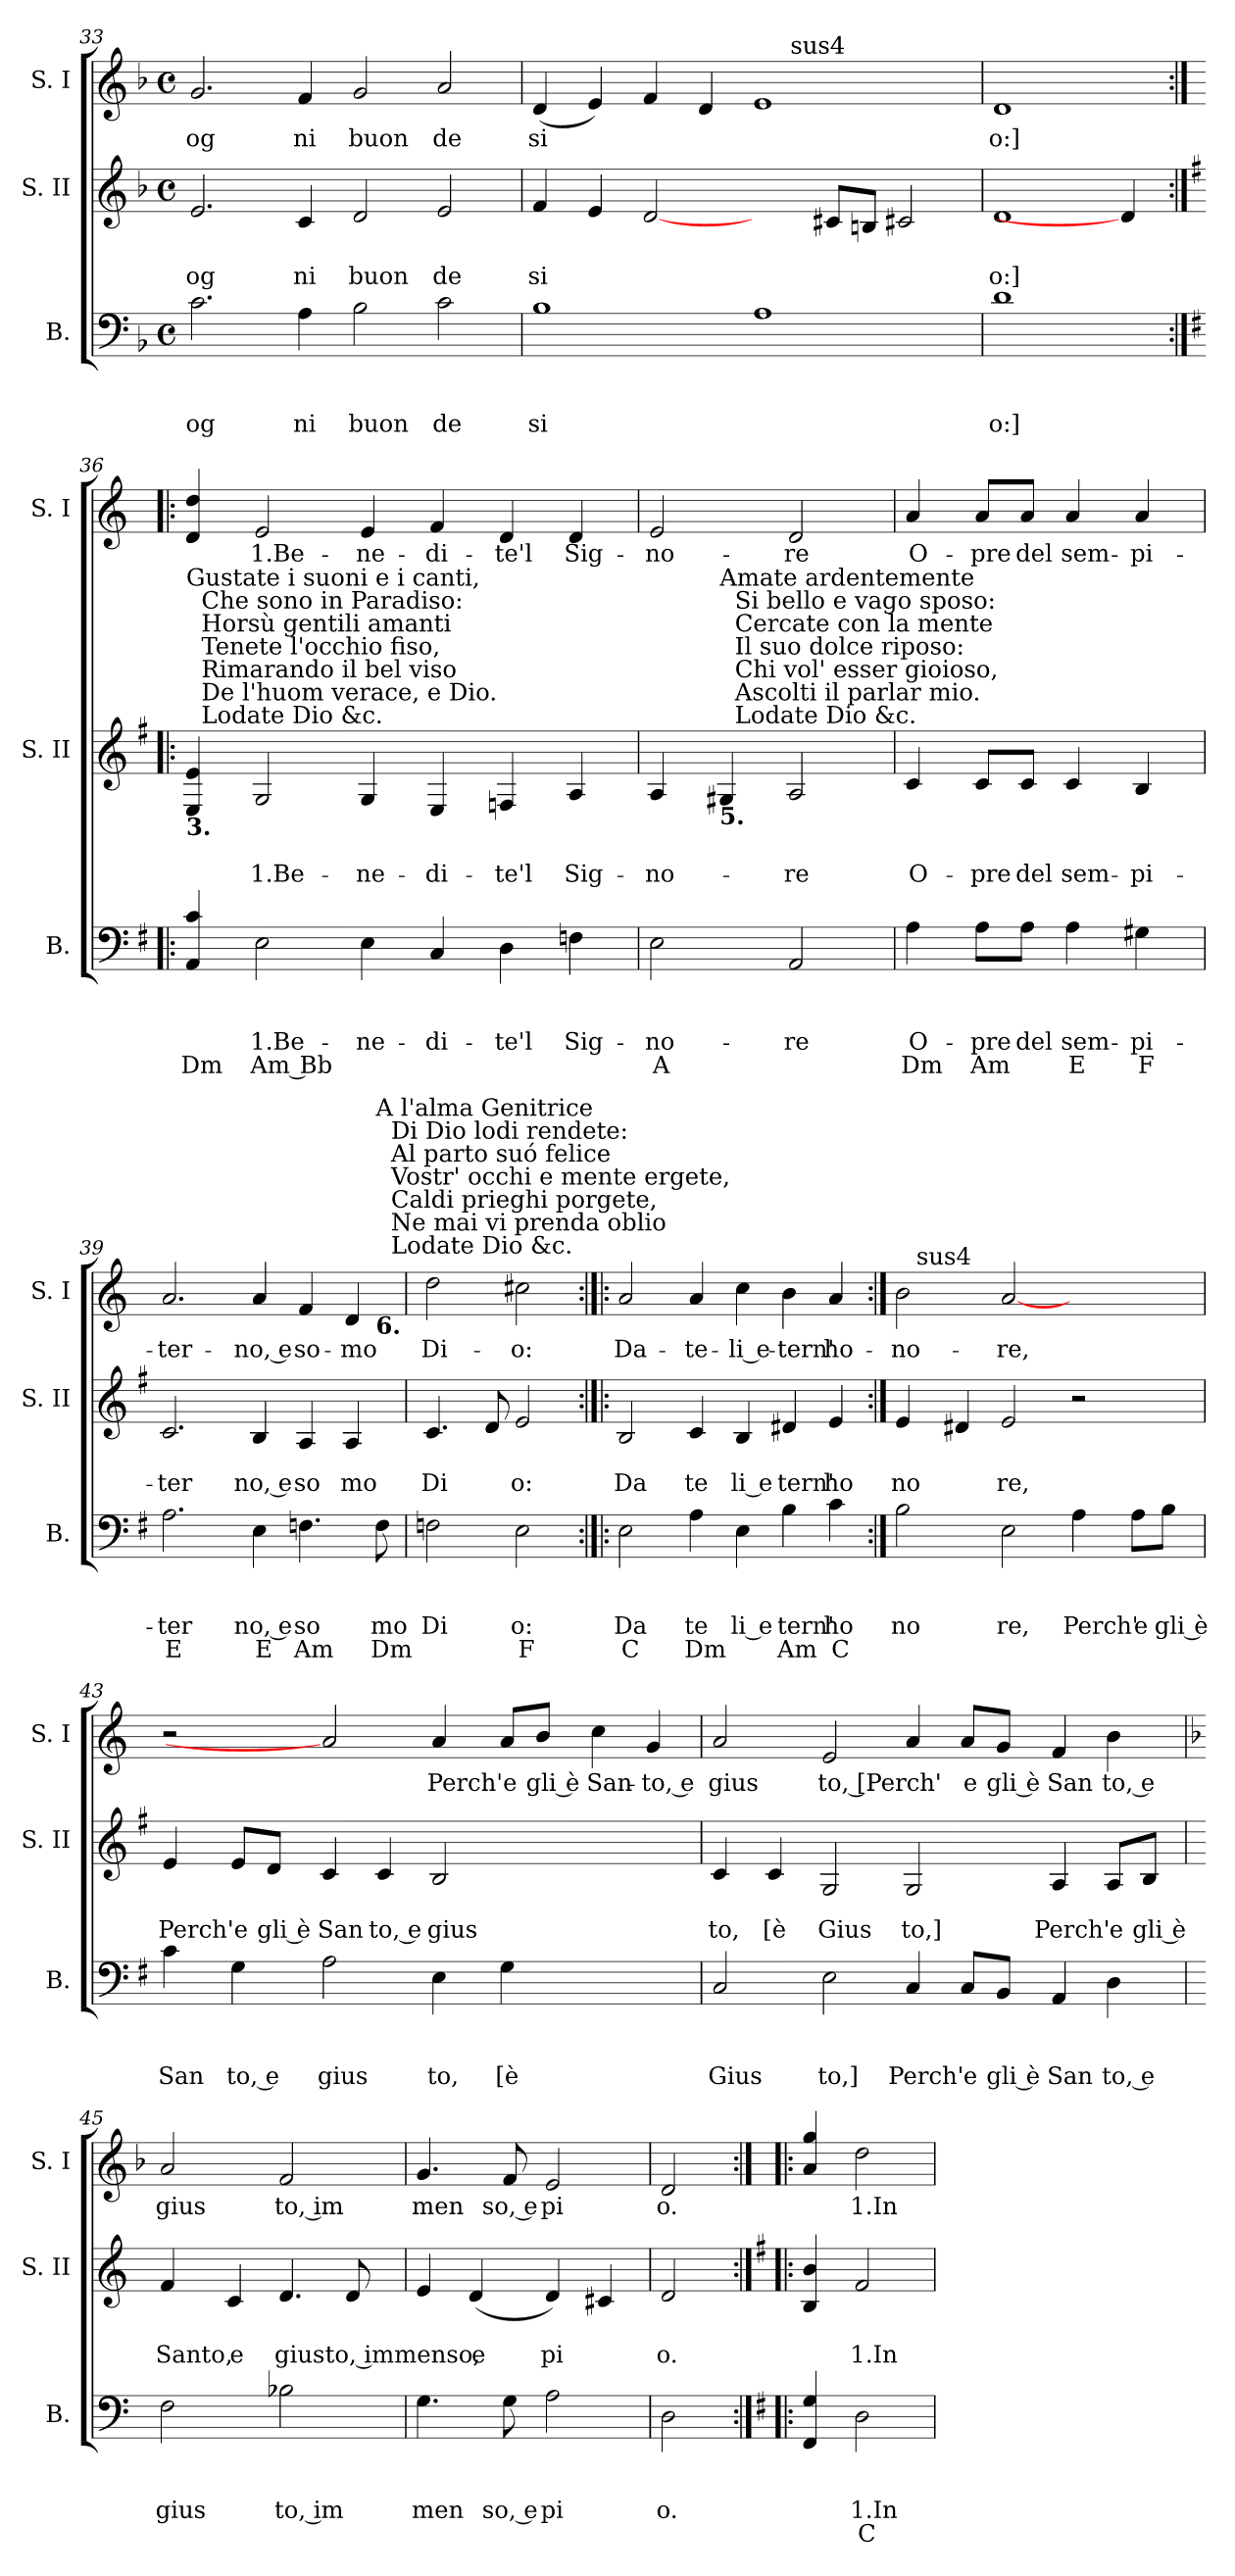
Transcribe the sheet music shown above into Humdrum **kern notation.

**kern	**text	**text	**text	**text	**kern	**text	**text	**kern	**text
*part3	*part3	*part3	*part3	*part3	*part2	*part2	*part2	*part1	*part1
*staff3	*staff3	*staff3	*staff3	*staff3	*staff2	*staff2	*staff2	*staff1	*staff1
*I"B.	*	*	*	*	*I"S. II	*	*	*I"S. I	*
*I'B.	*	*	*	*	*I'S. II	*	*	*I'S. I	*
*clefF4	*	*	*	*	*clefG2	*	*	*clefG2	*
*ITrd-3c-5	*	*	*	*	*ITrd-3c-5	*	*	*	*
*k[b-e-]	*	*	*	*	*k[b-e-]	*	*	*k[b-]	*
*B-:	*	*	*	*	*B-:	*	*	*F:	*
*M4/4	*	*	*	*	*M4/4	*	*	*M4/4	*
*met(c)	*	*	*	*	*met(c)	*	*	*met(c)	*
=33	=33	=33	=33	=33	=33	=33	=33	=33	=33
!	!	!	!LO:LY:b	!	!	!	!LO:LY:b	!	!LO:LY:b
2.f\	.	.	og	.	2.a/	.	og	2.g/	og
!	!	!	!LO:LY:b	!	!	!	!LO:LY:b	!	!LO:LY:b
4d\	.	.	ni	.	4f/	.	ni	4f/	ni
!	!	!	!LO:LY:b	!	!	!	!LO:LY:b	!	!LO:LY:b
2e-\	.	.	buon	.	2g/	.	buon	2g/	buon
!	!	!	!LO:LY:b	!	!	!	!LO:LY:b	!	!LO:LY:b
2f\	.	.	de	.	2a/	.	de	2a/	de
=34	=34	=34	=34	=34	=34	=34	=34	=34	=34
!	!	!	!LO:LY:b	!	!	!	!LO:LY:b	!	!LO:LY:b
*	*	*	*	*	*	*	*	*^	*
1e-	.	.	si	.	4b-/	.	si	(<4d/	1ryy	si
.	.	.	.	.	4a/	.	.	4e/)	.	.
.	.	.	.	.	[2g/	.	.	4f/	.	.
.	.	.	.	.	.	.	.	4d/	.	.
1d	.	.	.	.	4ryy	.	.	1e	8ryy	.
!	!	!	!	!	!	!	!	!	!LO:TX:a:t=sus4	!
.	.	.	.	.	.	.	.	.	2..ryy	.
.	.	.	.	.	8f#X/L	.	.	.	.	.
.	.	.	.	.	8en/J	.	.	.	.	.
.	.	.	.	.	2f#X/	.	.	.	.	.
=35	=35	=35	=35	=35	=35	=35	=35	=35	=35	=35
!	!	!	!LO:LY:b	!	!	!	!LO:LY:b	!	!	!LO:LY:b
*	*	*	*	*	*	*	*	*v	*v	*
1g	.	.	o:]	.	1g	.	o:]	1d	o:]
4ryy	.	.	.	.	4g/]	.	.	4ryy	.
!!LO:PB:g=z
=36:|!|:	=36:|!|:	=36:|!|:	=36:|!|:	=36:|!|:	=36:|!|:	=36:|!|:	=36:|!|:	=36:|!|:	=36:|!|:
*k[]	*	*	*	*	*k[]	*	*	*k[]	*
*C:	*	*	*	*	*C:	*	*	*C:	*
!	!	!	!	!	!LO:TX:b:B:t=3.	!	!	!	!
!	!	!	!	!	!LO:TX:t=Gustate i suoni e i canti,\n   Che sono in Paradiso&colon;\n   Horsù gentili amanti\n   Tenete l'occhio fiso,\n   Rimarando il bel viso\n   De l'huom verace, e Dio.\n                       Lodate Dio &c.	!	!	!	!
!	!	!	!	!LO:LY:b:rj	!	!	!	!	!
4D/ 4f/	.	.	.	Dm	4A/ 4a/	.	.	4d/ 4dd/	.
!	!	!	!LO:LY:b:rj	!LO:LY:b:rj	!	!	!LO:LY:b:rj	!	!LO:LY:b:rj
2A\	.	.	1.Be-	Am Bb	2c/	.	1.Be-	2e/	1.Be-
!	!	!	!LO:LY:b	!	!	!	!LO:LY:b	!	!LO:LY:b
4A\	.	.	-ne-	.	4c/	.	-ne-	4e/	-ne-
!	!	!	!LO:LY:b	!	!	!	!LO:LY:b	!	!LO:LY:b
4F/	.	.	-di-	.	4A/	.	-di-	4f/	-di-
!	!	!	!LO:LY:b	!	!	!	!LO:LY:b	!	!LO:LY:b
4G\	.	.	-te'l	.	4B-/	.	-te'l	4d/	-te'l
!	!	!	!LO:LY:b	!	!	!	!LO:LY:b	!	!LO:LY:b
4B-X\	.	.	Sig-	.	4d/	.	Sig-	4d/	Sig-
=37	=37	=37	=37	=37	=37	=37	=37	=37	=37
!	!	!	!LO:LY:b	!LO:LY:b	!	!	!LO:LY:b	!	!LO:LY:b
2A\	.	.	-no-	A	4d/	.	-no-	2e/	-no-
!	!	!	!	!	!LO:TX:b:B:t=5.	!	!	!	!
!	!	!	!	!	!LO:TX:t=Amate ardentemente\n   Si bello e vago sposo&colon;\n   Cercate con la mente\n   Il suo dolce riposo&colon;\n   Chi vol' esser gioioso,\n   Ascolti il parlar mio.\n                       Lodate Dio &c.	!	!	!	!
.	.	.	.	.	4c#X/	.	.	.	.
!	!	!	!LO:LY:b	!	!	!	!LO:LY:b	!	!LO:LY:b
2D/	.	.	-re	.	2d/	.	-re	2d/	-re
=38	=38	=38	=38	=38	=38	=38	=38	=38	=38
!	!	!	!LO:LY:b	!LO:LY:b	!	!	!LO:LY:b	!	!LO:LY:b
4d\	.	.	O-	Dm	4f/	.	O-	4a/	O-
!	!	!	!LO:LY:b	!LO:LY:b	!	!	!LO:LY:b	!	!LO:LY:b
8d\L	.	.	-pre	Am	8f/L	.	-pre	8a/L	-pre
!	!	!	!LO:LY:b	!	!	!	!LO:LY:b	!	!LO:LY:b
8d\J	.	.	del	.	8f/J	.	del	8a/J	del
!	!	!	!LO:LY:b	!LO:LY:b	!	!	!LO:LY:b	!	!LO:LY:b
4d\	.	.	sem-	E	4f/	.	sem-	4a/	sem-
!	!	!	!LO:LY:b	!LO:LY:b	!	!	!LO:LY:b	!	!LO:LY:b
4c#X\	.	.	-pi-	F	4e/	.	-pi-	4a/	-pi-
!!LO:LB:g=z
=39	=39	=39	=39	=39	=39	=39	=39	=39	=39
!	!	!	!LO:LY:b	!LO:LY:b	!	!	!LO:LY:b	!	!LO:LY:b
*	*	*	*	*	*	*	*	*^	*
2.d\	.	.	-ter	E	2.f/	.	-ter	2.a/	1ryy	-ter-
!	!	!	!LO:LY:b:rj	!LO:LY:b:rj	!	!	!LO:LY:b:rj	!	!	!LO:LY:b:rj
4A\	.	.	no, e	E	4e/	.	no, e	4a/	.	-no, e
!	!	!	!LO:LY:b	!LO:LY:b	!	!	!LO:LY:b	!	!	!LO:LY:b
4.B-X\	.	.	so	Am	4d/	.	so	4f/	4.ryy	so-
!	!	!	!	!	!	!	!LO:LY:b	!	!	!LO:LY:b
.	.	.	.	.	4d/	.	mo	4d/	.	-mo
!	!	!	!	!	!	!	!	!	!LO:TX:b:B:t=6.	!
!	!	!	!	!	!	!	!	!	!LO:TX:t=A l'alma Genitrice\n   Di Dio lodi rendete&colon;\n   Al parto suó felice\n   Vostr' occhi e mente ergete,\n   Caldi prieghi porgete,\n   Ne mai vi prenda oblio\n                       Lodate Dio &c.	!
!	!	!	!LO:LY:b	!LO:LY:b	!	!	!	!	!	!
8B-\	.	.	mo	Dm	.	.	.	.	8ryy	.
=40	=40	=40	=40	=40	=40	=40	=40	=40	=40	=40
!	!	!	!LO:LY:b	!	!	!	!LO:LY:b	!	!	!LO:LY:b
*	*	*	*	*	*	*	*	*v	*v	*
2B-X\	.	.	Di	.	4.f/	.	Di	2dd\	Di-
.	.	.	.	.	8g/	.	.	.	.
!	!	!	!LO:LY:b	!LO:LY:b	!	!	!LO:LY:b	!	!LO:LY:b
2A\	.	.	o:	F	2a/	.	o:	2cc#X\	-o:
=41:|!|:	=41:|!|:	=41:|!|:	=41:|!|:	=41:|!|:	=41:|!|:	=41:|!|:	=41:|!|:	=41:|!|:	=41:|!|:
!	!	!	!LO:LY:b	!LO:LY:b	!	!	!LO:LY:b	!	!LO:LY:b
2A\	.	.	Da	C	2e/	.	Da	2a/	Da-
!	!	!	!LO:LY:b	!LO:LY:b	!	!	!LO:LY:b	!	!LO:LY:b
4d\	.	.	te	Dm	4f/	.	te	4a/	-te-
!	!	!	!LO:LY:b:rj	!	!	!	!LO:LY:b:rj	!	!LO:LY:b:rj
4A\	.	.	li e	.	4e/	.	li e	4cc\	-li e-
!	!	!	!LO:LY:b	!LO:LY:b	!	!	!LO:LY:b	!	!LO:LY:b
4e\	.	.	tern'	Am	4g#X/	.	tern'	4b\	-tern'
!	!	!	!LO:LY:b	!LO:LY:b	!	!	!LO:LY:b	!	!LO:LY:b
4f\	.	.	ho	C	4a/	.	ho	4a/	ho-
!!LO:LB:g=z
=42:|!	=42:|!	=42:|!	=42:|!	=42:|!	=42:|!	=42:|!	=42:|!	=42:|!	=42:|!
!	!	!	!LO:LY:b	!	!	!	!LO:LY:b	!	!LO:LY:b
*	*	*	*	*	*	*	*	*^	*
2e\	.	.	no	.	4a/	.	no	2b\	16ryy	-no-
!	!	!	!	!	!	!	!	!	!LO:TX:a:t=sus4	!
.	.	.	.	.	.	.	.	.	1ryy	.
.	.	.	.	.	4g#X/	.	.	.	.	.
!	!	!	!LO:LY:b	!	!	!	!LO:LY:b	!	!	!LO:LY:b
2A\	.	.	re,	.	2a/	.	re,	[2a	.	-re,
!	!	!	!LO:LY:b	!	!	!	!	!	!	!
4d\	.	.	Perch'	.	2r	.	.	2ryy	.	.
.	.	.	.	.	.	.	.	.	4..ryy	.
!	!	!	!LO:LY:b	!	!	!	!	!	!	!
8d\L	.	.	e	.	.	.	.	.	.	.
!	!	!	!LO:LY:b:rj	!	!	!	!	!	!	!
8e\J	.	.	gli è	.	.	.	.	.	.	.
=43	=43	=43	=43	=43	=43	=43	=43	=43	=43	=43
!	!	!	!LO:LY:b	!	!	!	!LO:LY:b	!	!	!
*	*	*	*	*	*	*	*	*v	*v	*
4f\	.	.	San	.	4a/	.	Perch'	2r	.
!	!	!	!LO:LY:b:rj	!	!	!	!LO:LY:b	!	!
4c\	.	.	to, e	.	8a/L	.	e	.	.
!	!	!	!	!	!	!	!LO:LY:b:rj	!	!
.	.	.	.	.	8g/J	.	gli è	.	.
!	!	!	!LO:LY:b	!	!	!	!LO:LY:b	!	!
2d\	.	.	gius	.	4f/	.	San	2a]	.
!	!	!	!	!	!	!	!LO:LY:b:rj	!	!
.	.	.	.	.	4f/	.	to, e	.	.
!	!	!	!LO:LY:b	!	!	!	!LO:LY:b	!	!LO:LY:b
4A\	.	.	to,	.	2e/	.	gius	4a/	Perch'
!	!	!	!LO:LY:b	!	!	!	!	!	!LO:LY:b
4c\	.	.	[è	.	.	.	.	8a/L	e
!	!	!	!	!	!	!	!	!	!LO:LY:b:rj
.	.	.	.	.	.	.	.	8b/J	gli è
!	!	!	!	!	!	!	!	!	!LO:LY:b
2ryy	.	.	.	.	2ryy	.	.	4cc\	San-
!	!	!	!	!	!	!	!	!	!LO:LY:b:rj
.	.	.	.	.	.	.	.	4g/	-to, e
!!LO:PB:g=z
=44	=44	=44	=44	=44	=44	=44	=44	=44	=44
!	!	!	!LO:LY:b	!	!	!	!LO:LY:b	!	!LO:LY:b
2F/	.	.	Gius	.	4f/	.	to,	2a/	gius
!	!	!	!	!	!	!	!LO:LY:b	!	!
.	.	.	.	.	4f/	.	[è	.	.
!	!	!	!LO:LY:b	!	!	!	!LO:LY:b	!	!LO:LY:b
2A\	.	.	to,]	.	2c/	.	Gius	2e/	to, [Perch'
!	!	!	!LO:LY:b	!	!	!	!LO:LY:b	!	!
4F/	.	.	Perch'	.	2c/	.	to,]	4a/	.
!	!	!	!LO:LY:b	!	!	!	!	!	!LO:LY:b
8F/L	.	.	e	.	.	.	.	8a/L	e
!	!	!	!LO:LY:b:rj	!	!	!	!	!	!LO:LY:b:rj
8E/J	.	.	gli è	.	.	.	.	8g/J	gli è
!	!	!	!LO:LY:b	!	!	!	!LO:LY:b	!	!LO:LY:b
4D/	.	.	San	.	4d/	.	Perch'	4f/	San
!	!	!	!LO:LY:b:rj	!	!	!	!LO:LY:b	!	!LO:LY:b:rj
4G\	.	.	to, e	.	8d/L	.	e	4b\	to, e
!	!	!	!	!	!	!	!LO:LY:b:rj	!	!
.	.	.	.	.	(8e/J	.	gli è	.	.
=45	=45	=45	=45	=45	=45	=45	=45	=45	=45
*k[b-]	*	*	*	*	*k[b-]	*	*	*k[b-]	*
*F:	*	*	*	*	*F:	*	*	*F:	*
!	!	!	!LO:LY:b	!	!	!	!LO:LY:b	!	!LO:LY:b
2B-\	.	.	gius	.	4b-/	.	Santo,	2a/	gius
!	!	!	!	!	!	!	!LO:LY:b	!	!
.	.	.	.	.	4f/	.	e	.	.
!	!	!	!LO:LY:b:rj	!	!	!	!LO:LY:b	!	!LO:LY:b:rj
2e-X\	.	.	to, im	.	4.g/	.	gius	2f/	to, im
!	!	!	!	!	!	!	!LO:LY:b:rj	!	!
.	.	.	.	.	8g/	.	to, immenso,	.	.
=46	=46	=46	=46	=46	=46	=46	=46	=46	=46
!	!	!	!LO:LY:b	!	!	!	!	!	!LO:LY:b
4.c\	.	.	men	.	4a/	.	.	4.g/	men
!	!	!	!	!	!	!	!LO:LY:b	!	!
.	.	.	.	.	(>4g/	.	e	.	.
!	!	!	!LO:LY:b:rj	!	!	!	!	!	!LO:LY:b:rj
8c\	.	.	so, e	.	.	.	.	8f/	so, e
!	!	!	!LO:LY:b	!	!	!	!LO:LY:b	!	!LO:LY:b
2d\	.	.	pi	.	4g/)	.	pi	2e/	pi
.	.	.	.	.	4f#X/	.	.	.	.
=47	=47	=47	=47	=47	=47	=47	=47	=47	=47
!	!	!	!LO:LY:b	!	!	!	!LO:LY:b	!	!LO:LY:b
2G\	.	.	o.	.	2g/	.	o.	2d/	o.
!!LO:PB:g=z
=48:|!|:	=48:|!|:	=48:|!|:	=48:|!|:	=48:|!|:	=48:|!|:	=48:|!|:	=48:|!|:	=48:|!|:	=48:|!|:
*k[]	*	*	*	*	*k[]	*	*	*k[]	*
*C:	*	*	*	*	*C:	*	*	*C:	*
4BB/ 4c/	.	.	.	.	4e/ 4ee/	.	.	4a/ 4gg/	.
!	!	!	!LO:LY:b:rj	!LO:LY:b:rj	!	!	!LO:LY:b:rj	!	!LO:LY:b:rj
2G\	.	.	1.In	C	2b/	.	1.In	2dd\	1.In
=	=	=	=	=	=	=	=	=	=
*-	*-	*-	*-	*-	*-	*-	*-	*-	*-
